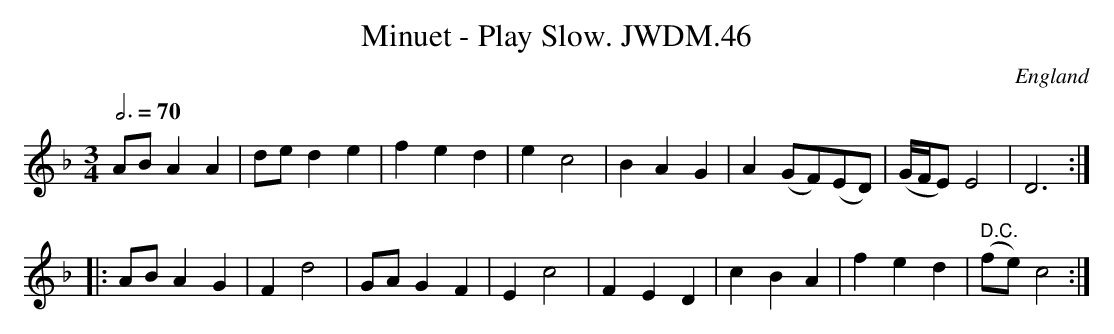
X:1
T:Minuet - Play Slow. JWDM.46
M:3/4
L:1/4
Q:3/4=70
O:England
K:F major
A/B/ A A|d/e/ d e|f e d|e c2|BAG|A (G/F/)(E/D/)|(G/4F/4E/) E2|D3:|!
|:A/B/ A G|F d2|G/A/ G F|E c2|FED| cBA|fed|" D.C."(f/e/)c2:|
